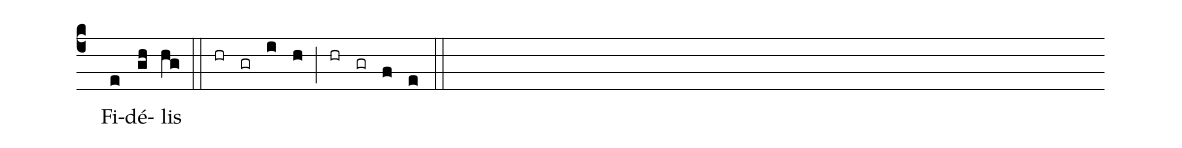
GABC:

annotation: IVe;
%%
(c4) () Fi(e)dé(gh)lis(hg) (::) (hr)(gr)(i)(h)(;)(hr)(gr)(f)(e)(::)
